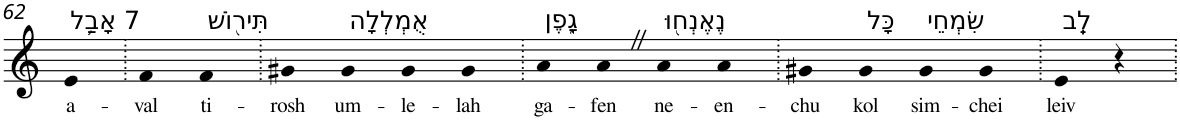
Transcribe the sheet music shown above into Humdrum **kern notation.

**kern	**text
*part1	*part1
*staff1	*staff1
*I"Piano	*
*I'Pno	*
!!LO:PB:g=z
*clefG2	*
*k[]	*
=62	=62
!LO:TX:a:t=7 אָבַ֥ל	!
!	!LO:LY:b
4e	a-
=63.	=63.
!	!LO:LY:b
4f	-val
!LO:TX:a:t=תִּיר֖וֹשׁ	!
!	!LO:LY:b
4f	ti-
=64.	=64.
!	!LO:LY:b
4g#X	-rosh
!LO:TX:a:t=אֻמְלְלָה	!
!	!LO:LY:b
4g#	um-
!	!LO:LY:b
4g#	-le-
!	!LO:LY:b
4g#	-lah
=65.	=65.
!LO:TX:a:t=גָ֑פֶן	!
!	!LO:LY:b
4a	ga-
!	!LO:LY:b
4aZ	-fen
!LO:TX:a:t=נֶאֶנְח֖וּ	!
!	!LO:LY:b
4a	ne-
!	!LO:LY:b
4a	-en-
=66.	=66.
!	!LO:LY:b
4g#X	-chu
!LO:TX:a:t=כָּל	!
!	!LO:LY:b
4g#	kol
!LO:TX:a:t=שִׂמְחֵי	!
!	!LO:LY:b
4g#	sim-
!	!LO:LY:b
4g#	-chei
=67.	=67.
!LO:TX:a:t=לֵֽב	!
!	!LO:LY:b
4e	leiv
4r	.
=.	=.
*-	*-
